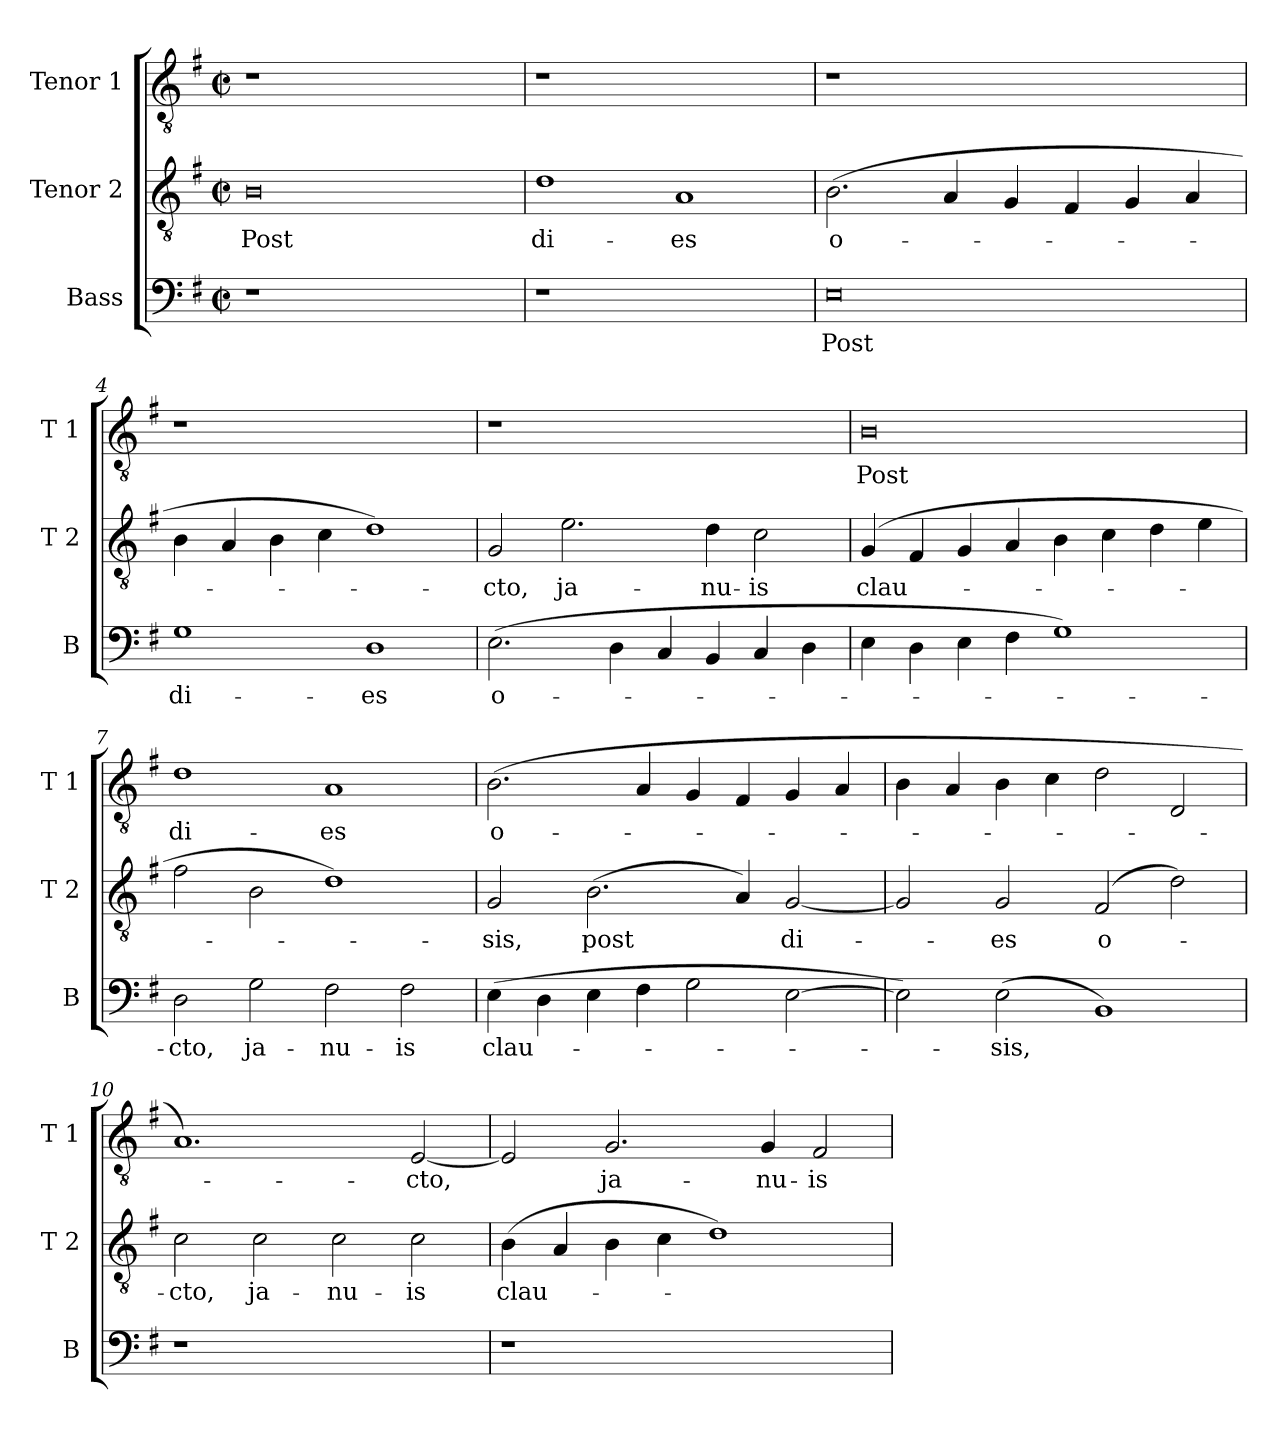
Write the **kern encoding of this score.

**kern	**text	**kern	**text	**kern	**text
*part3	*part3	*part2	*part2	*part1	*part1
*staff3	*staff3	*staff2	*staff2	*staff1	*staff1
*I"Bass	*	*I"Tenor 2	*	*I"Tenor 1	*
*I'B	*	*I'T 2	*	*I'T 1	*
*clefF4	*	*clefGv2	*	*clefGv2	*
*k[f#]	*	*k[f#]	*	*k[f#]	*
*G:	*	*G:	*	*G:	*
*M2/2	*	*M2/2	*	*M2/2	*
*met(c|)	*	*met(c|)	*	*met(c|)	*
=1	=1	=1	=1	=1	=1
!	!	!	!LO:LY:b	!	!
1r	.	0B	Post	1r	.
1ryy	.	.	.	1ryy	.
=2	=2	=2	=2	=2	=2
!	!	!	!LO:LY:b	!	!
1r	.	1d	di-	1r	.
!	!	!	!LO:LY:b	!	!
1ryy	.	1A	-es	1ryy	.
=3	=3	=3	=3	=3	=3
!	!LO:LY:b	!	!LO:LY:b	!	!
0E	Post	(>2.B\	o-	1r	.
.	.	4A/	.	.	.
.	.	4G/	.	1ryy	.
.	.	4F#/	.	.	.
.	.	4G/	.	.	.
.	.	4A/	.	.	.
=4	=4	=4	=4	=4	=4
!	!LO:LY:b	!	!	!	!
1G	di-	4B\	.	1r	.
.	.	4A/	.	.	.
.	.	4B\	.	.	.
.	.	4c\	.	.	.
!	!LO:LY:b	!	!	!	!
1D	-es	1d)	.	1ryy	.
=5	=5	=5	=5	=5	=5
!	!LO:LY:b	!	!LO:LY:b	!	!
(>2.E\	o-	2G/	-cto,	1r	.
!	!	!	!LO:LY:b	!	!
.	.	2.e\	ja-	.	.
4D\	.	.	.	.	.
4C/	.	.	.	1ryy	.
!	!	!	!LO:LY:b	!	!
4BB/	.	4d\	-nu-	.	.
!	!	!	!LO:LY:b	!	!
4C/	.	2c\	-is	.	.
4D\	.	.	.	.	.
!!LO:LB:g=z
=6	=6	=6	=6	=6	=6
!	!	!	!LO:LY:b	!	!LO:LY:b
4E\	.	(4G/	clau-	0B	Post
4D\	.	4F#/	.	.	.
4E\	.	4G/	.	.	.
4F#\	.	4A/	.	.	.
1G)	.	4B\	.	.	.
.	.	4c\	.	.	.
.	.	4d\	.	.	.
.	.	4e\	.	.	.
=7	=7	=7	=7	=7	=7
!	!LO:LY:b	!	!	!	!LO:LY:b
2D\	-cto,	2f#\	.	1d	di-
!	!LO:LY:b	!	!	!	!
2G\	ja-	2B\	.	.	.
!	!LO:LY:b	!	!	!	!LO:LY:b
2F#\	-nu-	1d)	.	1A	-es
!	!LO:LY:b	!	!	!	!
2F#\	-is	.	.	.	.
=8	=8	=8	=8	=8	=8
!	!LO:LY:b	!	!LO:LY:b	!	!LO:LY:b
(>4E\	clau-	2G/	-sis,	(>2.B\	o-
4D\	.	.	.	.	.
!	!	!	!LO:LY:b	!	!
4E\	.	(>2.B\	post	.	.
4F#\	.	.	.	4A/	.
2G\	.	.	.	4G/	.
.	.	4A/)	.	4F#/	.
!	!	!	!LO:LY:b	!	!
[2E\	.	[2G/	di-	4G/	.
.	.	.	.	4A/	.
=9	=9	=9	=9	=9	=9
2E\])	.	2G/]	.	4B\	.
.	.	.	.	4A/	.
!	!LO:LY:b	!	!LO:LY:b	!	!
(>2E\	-sis,	2G/	-es	4B\	.
.	.	.	.	4c\	.
!	!	!	!LO:LY:b	!	!
1BB)	.	(2F#/	o-	2d\	.
.	.	2d\)	.	2D/	.
=10	=10	=10	=10	=10	=10
!	!	!	!LO:LY:b	!	!
1r	.	2c\	-cto,	1.A)	.
!	!	!	!LO:LY:b	!	!
.	.	2c\	ja-	.	.
!	!	!	!LO:LY:b	!	!
1ryy	.	2c\	-nu-	.	.
!	!	!	!LO:LY:b	!	!LO:LY:b
.	.	2c\	-is	[2E/	-cto,
!!LO:LB:g=z
=11	=11	=11	=11	=11	=11
!	!	!	!LO:LY:b	!	!
1r	.	(>4B\	clau-	2E/]	.
.	.	4A/	.	.	.
!	!	!	!	!	!LO:LY:b
.	.	4B\	.	2.G/	ja-
.	.	4c\	.	.	.
1ryy	.	1d)	.	.	.
!	!	!	!	!	!LO:LY:b
.	.	.	.	4G/	-nu-
!	!	!	!	!	!LO:LY:b
.	.	.	.	2F#/	-is
=	=	=	=	=	=
*-	*-	*-	*-	*-	*-
